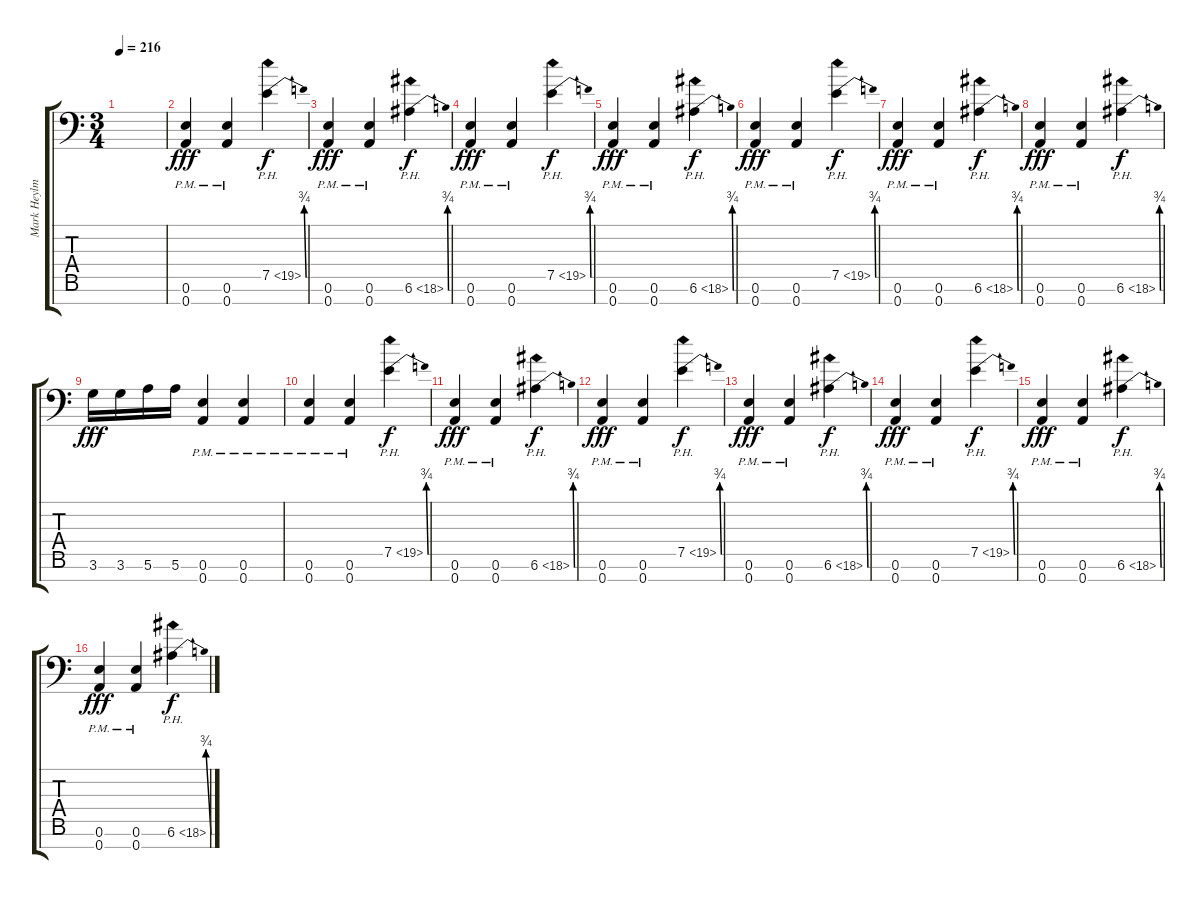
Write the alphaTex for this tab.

\track ("Mark Heylmun" "Mark Heylm") {instrument distortionguitar}
\staff {score tabs}
\tuning (E4 B3 G3 D3 A2 E2 A1) {hide}
\ts (3 4)
\tempo 216
\clef f4
\ks c
|
(0.6{pm} 0.7{pm}).4{dy fff} (0.6{pm} 0.7{pm}).4 7.5{be (bend 0 0 60 3) ph 12}.4{dy f} |
(0.6{pm} 0.7{pm}).4{dy fff} (0.6{pm} 0.7{pm}).4 6.6{be (bend 0 0 60 3) ph 12}.4{dy f} |
(0.6{pm} 0.7{pm}).4{dy fff} (0.6{pm} 0.7{pm}).4 7.5{be (bend 0 0 60 3) ph 12}.4{dy f} |
(0.6{pm} 0.7{pm}).4{dy fff} (0.6{pm} 0.7{pm}).4 6.6{be (bend 0 0 60 3) ph 12}.4{dy f} |
(0.6{pm} 0.7{pm}).4{dy fff} (0.6{pm} 0.7{pm}).4 7.5{be (bend 0 0 60 3) ph 12}.4{dy f} |
(0.6{pm} 0.7{pm}).4{dy fff} (0.6{pm} 0.7{pm}).4 6.6{be (bend 0 0 60 3) ph 12}.4{dy f} |
(0.6{pm} 0.7{pm}).4{dy fff} (0.6{pm} 0.7{pm}).4 6.6{be (bend 0 0 60 3) ph 12}.4{dy f} |
3.6.16{dy fff} 3.6.16 5.6.16 5.6.16 (0.6{pm} 0.7{pm}).4 (0.6{pm} 0.7{pm}).4 |
(0.6{pm} 0.7{pm}).4 (0.6{pm} 0.7{pm}).4 7.5{be (bend 0 0 60 3) ph 12}.4{dy f} |
(0.6{pm} 0.7{pm}).4{dy fff} (0.6{pm} 0.7{pm}).4 6.6{be (bend 0 0 60 3) ph 12}.4{dy f} |
(0.6{pm} 0.7{pm}).4{dy fff} (0.6{pm} 0.7{pm}).4 7.5{be (bend 0 0 60 3) ph 12}.4{dy f} |
(0.6{pm} 0.7{pm}).4{dy fff} (0.6{pm} 0.7{pm}).4 6.6{be (bend 0 0 60 3) ph 12}.4{dy f} |
(0.6{pm} 0.7{pm}).4{dy fff} (0.6{pm} 0.7{pm}).4 7.5{be (bend 0 0 60 3) ph 12}.4{dy f} |
(0.6{pm} 0.7{pm}).4{dy fff} (0.6{pm} 0.7{pm}).4 6.6{be (bend 0 0 60 3) ph 12}.4{dy f} |
(0.6{pm} 0.7{pm}).4{dy fff} (0.6{pm} 0.7{pm}).4 6.6{be (bend 0 0 60 3) ph 12}.4{dy f}
